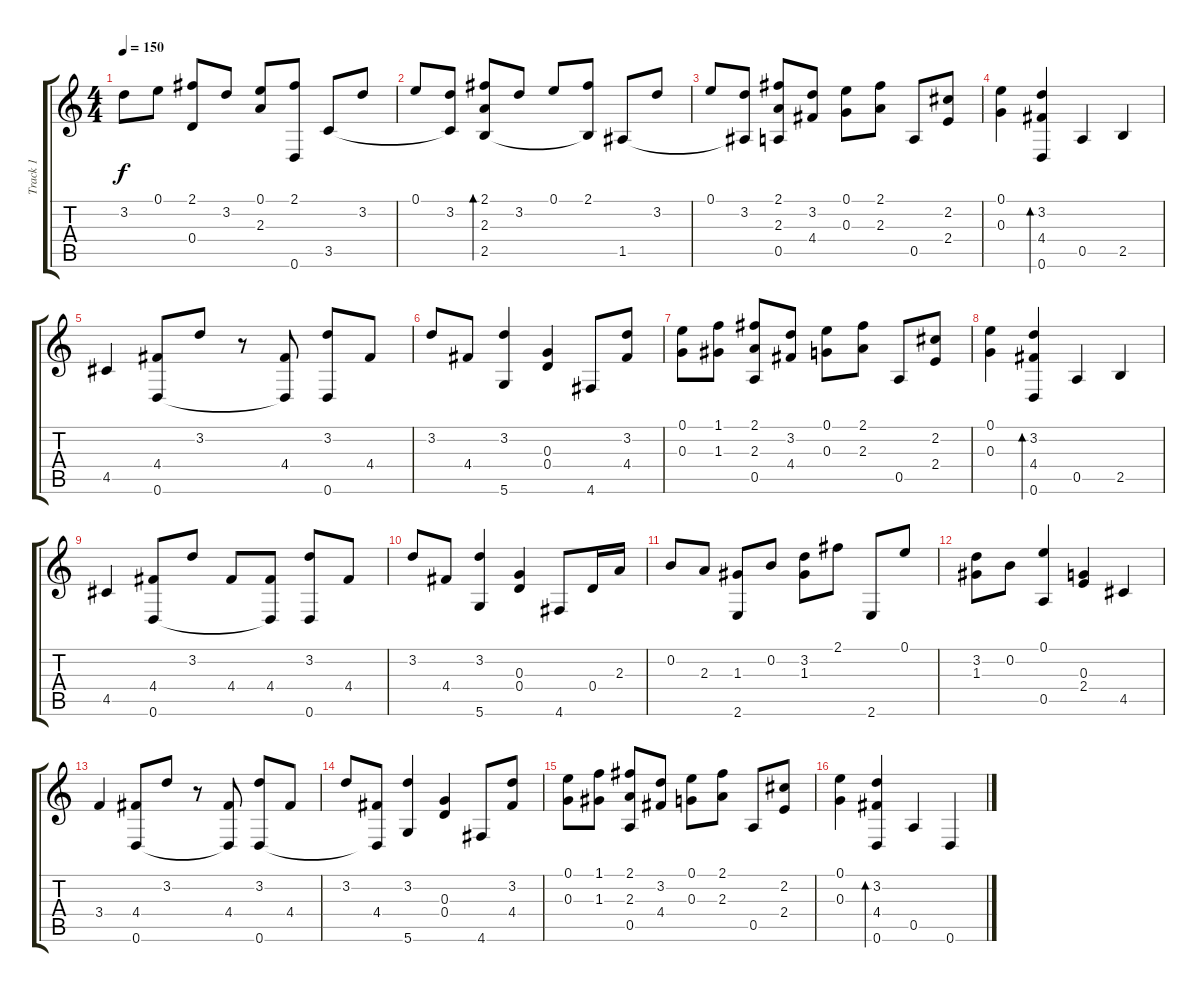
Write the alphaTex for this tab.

\track ("Track 1" "Track 1") {instrument acousticguitarnylon}
\staff {score tabs}
\tuning (E4 B3 G3 D3 A2 D2) {hide}
\ts (4 4)
\tempo 150
\clef g2
\ks c
3.2.8{dy f} 0.1.8 (2.1 0.4).8 3.2.8 (0.1 2.3).8 (2.1 0.6{t}).8 3.5.8 3.2.8 |
0.1.8 (3.2 3.5{t}).8 (2.1 2.3 2.5).8{bd 120} 3.2.8 0.1.8 (2.1 2.5{t}).8 1.5.8 3.2.8 |
0.1.8 (3.2 1.5{t}).8 (2.1 2.3 0.5).8 (3.2 4.4).8 (0.1 0.3).8 (2.1 2.3).8 0.5.8 (2.2 2.4).8 |
(0.1 0.3).4 (3.2 4.4 0.6).4{bd 120} 0.5.4 2.5.4 |
4.5.4 (4.4 0.6).8 3.2.8 r.8 (4.4 0.6{t}).8 (3.2 0.6).8 4.4.8 |
3.2.8 4.4.8 (3.2 5.6).4 (0.3 0.4).4 4.6.8 (3.2 4.4).8 |
(0.1 0.3).8 (1.1 1.3).8 (2.1 2.3 0.5).8 (3.2 4.4).8 (0.1 0.3).8 (2.1 2.3).8 0.5.8 (2.2 2.4).8 |
(0.1 0.3).4 (3.2 4.4 0.6).4{bd 120} 0.5.4 2.5.4 |
4.5.4 (4.4 0.6).8 3.2.8 4.4.8 (4.4 0.6{t}).8 (3.2 0.6).8 4.4.8 |
3.2.8 4.4.8 (3.2 5.6).4 (0.3 0.4).4 4.6.8 0.4.16 2.3.16 |
0.2.8 2.3.8 (1.3 2.6).8 0.2.8 (3.2 1.3).8 2.1.8 2.6.8 0.1.8 |
(3.2 1.3).8 0.2.8 (0.1 0.5).4 (0.3 2.4).4 4.5.4 |
3.4.4 (4.4 0.6).8 3.2.8 r.8 (4.4 0.6{t}).8 (3.2 0.6).8 4.4.8 |
3.2.8 (4.4 0.6{t}).8 (3.2 5.6).4 (0.3 0.4).4 4.6.8 (3.2 4.4).8 |
(0.1 0.3).8 (1.1 1.3).8 (2.1 2.3 0.5).8 (3.2 4.4).8 (0.1 0.3).8 (2.1 2.3).8 0.5.8 (2.2 2.4).8 |
(0.1 0.3).4 (3.2 4.4 0.6).4{bd 120} 0.5.4 0.6.4
